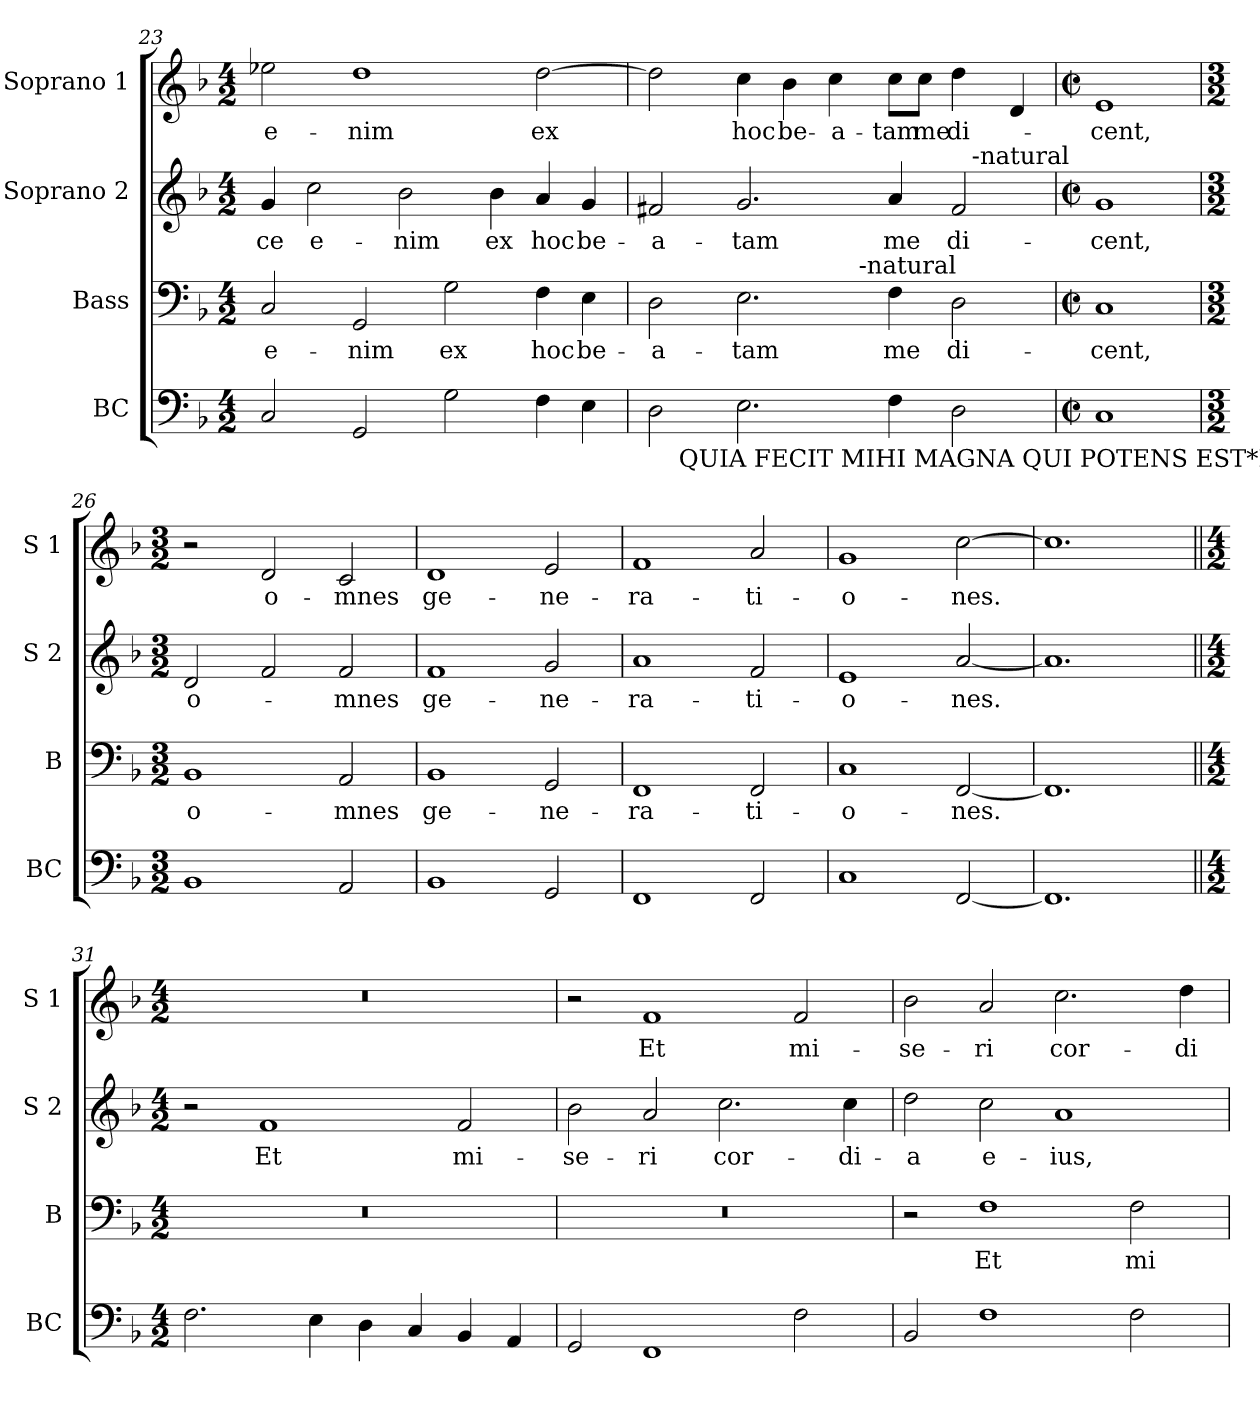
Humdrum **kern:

**kern	**kern	**text	**kern	**text	**kern	**text
*part4	*part3	*part3	*part2	*part2	*part1	*part1
*staff4	*staff3	*staff3	*staff2	*staff2	*staff1	*staff1
*I"BC	*I"Bass	*	*I"Soprano 2	*	*I"Soprano 1	*
*I'BC	*I'B	*	*I'S 2	*	*I'S 1	*
*clefF4	*clefF4	*	*clefG2	*	*clefG2	*
*k[b-]	*k[b-]	*	*k[b-]	*	*k[b-]	*
*F:	*F:	*	*F:	*	*F:	*
*M4/2	*M4/2	*	*M4/2	*	*M4/2	*
=23	=23	=23	=23	=23	=23	=23
2C/	2C/	e-	4g/	-ce	2ee-X\	e-
.	.	.	2cc\	e-	.	.
2GG/	2GG/	-nim	.	.	1dd	-nim
.	.	.	2b-\	-nim	.	.
2G\	2G\	ex	.	.	.	.
.	.	.	4b-\	ex	.	.
4F\	4F\	hoc	4a/	hoc	[2dd\	ex
4E\	4E\	be-	4g/	be-	.	.
!!LO:LB:g=z
=24	=24	=24	=24	=24	=24	=24
*^	*^	*	*^	*	*	*
2D\	8ryy	2D\	1ryy	-a-	2f#X/	1ryy	-a-	2dd\]	.
!	!LO:TX:b:t=QUIA FECIT MIHI MAGNA QUI POTENS EST*ET SANCTUM NOMEN EIUS	!	!	!	!	!	!	!	!
.	1...ryy	.	.	.	.	.	.	.	.
2.E\	.	2.E\	.	-tam	2.g/	.	-tam	4cc\	hoc
.	.	.	.	.	.	.	.	4b-\	be-
.	.	.	8ryy	.	.	2ryy	.	4cc\	-a-
!	!	!	!LO:TX:a:t=-natural	!	!	!	!	!	!
.	.	.	2..ryy	.	.	.	.	.	.
4F\	.	4F\	.	me	4a/	.	me	8cc\L	-tam
.	.	.	.	.	.	.	.	8cc\J	me
2D\	.	2D\	.	di-	2f#/	16ryy	di-	4dd\	di-
!	!	!	!	!	!	!LO:TX:a:t=-natural	!	!	!
.	.	.	.	.	.	4..ryy	.	.	.
.	.	.	.	.	.	.	.	4d/	.
*v	*v	*	*	*	*v	*v	*	*	*
*	*v	*v	*	*	*	*	*
=25	=25	=25	=25	=25	=25	=25
*M2/2	*M2/2	*	*M2/2	*	*M2/2	*
*met(c|)	*met(c|)	*	*met(c|)	*	*met(c|)	*
1C	1C	-cent,	1g	-cent,	1e	-cent,
=26	=26	=26	=26	=26	=26	=26
*M3/2	*M3/2	*	*M3/2	*	*M3/2	*
1BB-	1BB-	o-	2d/	o-	2r	.
.	.	.	2f/	.	2d/	o-
2AA/	2AA/	-mnes	2f/	-mnes	2c/	-mnes
=27	=27	=27	=27	=27	=27	=27
1BB-	1BB-	ge-	1f	ge-	1d	ge-
2GG/	2GG/	-ne-	2g/	-ne-	2e/	-ne-
=28	=28	=28	=28	=28	=28	=28
1FF	1FF	-ra-	1a	-ra-	1f	-ra-
2FF/	2FF/	-ti-	2f/	-ti-	2a/	-ti-
=29	=29	=29	=29	=29	=29	=29
1C	1C	-o-	1e	-o-	1g	-o-
[2FF/	[2FF/	-nes.	[2a/	-nes.	[2cc\	-nes.
=30	=30	=30	=30	=30	=30	=30
1.FF]	1.FF]	.	1.a]	.	1.cc]	.
!!LO:LB:g=z
=31||	=31||	=31||	=31||	=31||	=31||	=31||
*M4/2	*M4/2	*	*M4/2	*	*M4/2	*
2.F\	0r	.	2r	.	0r	.
.	.	.	1f	Et	.	.
4E\	.	.	.	.	.	.
4D\	.	.	.	.	.	.
4C/	.	.	.	.	.	.
4BB-/	.	.	2f/	mi-	.	.
4AA/	.	.	.	.	.	.
=32	=32	=32	=32	=32	=32	=32
2GG/	0r	.	2b-\	-se-	2r	.
1FF	.	.	2a/	-ri	1f	Et
.	.	.	2.cc\	cor-	.	.
2F\	.	.	.	.	2f/	mi-
.	.	.	4cc\	-di-	.	.
=33	=33	=33	=33	=33	=33	=33
2BB-/	2r	.	2dd\	-a	2b-\	-se-
1F	1F	Et	2cc\	e-	2a/	-ri
.	.	.	1a	-ius,	2.cc\	cor-
2F\	2F\	mi-	.	.	.	.
.	.	.	.	.	4dd\	-di-
=	=	=	=	=	=	=
*-	*-	*-	*-	*-	*-	*-
